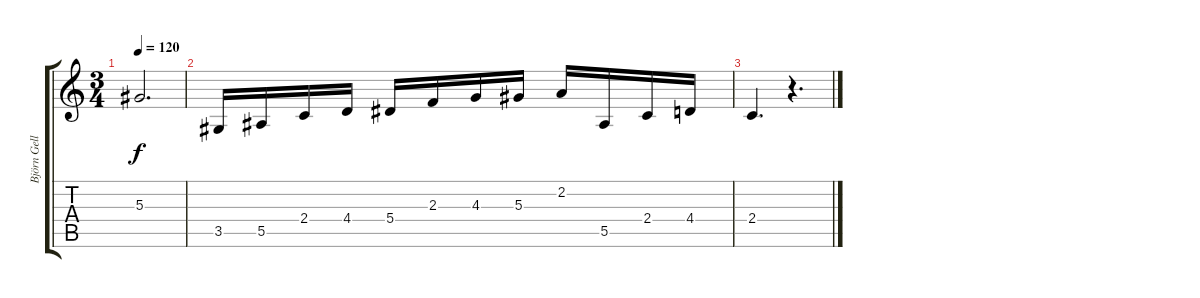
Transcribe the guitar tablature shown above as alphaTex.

\track ("Björn Gellotte" "Björn Gell") {instrument distortionguitar}
\staff {score tabs}
\tuning (C4 G3 Eb3 Bb2 F2 C2) {hide}
\ts (3 4)
\tempo 120
\clef g2
\ks c
5.3.2{d dy f} |
3.5.16{balance 12} 5.5.16 2.4.16 4.4.16 5.4.16 2.3.16 4.3.16 5.3.16 2.2.16 5.5.16 2.4.16 4.4.16 |
2.4.4{d} r.4{d}
